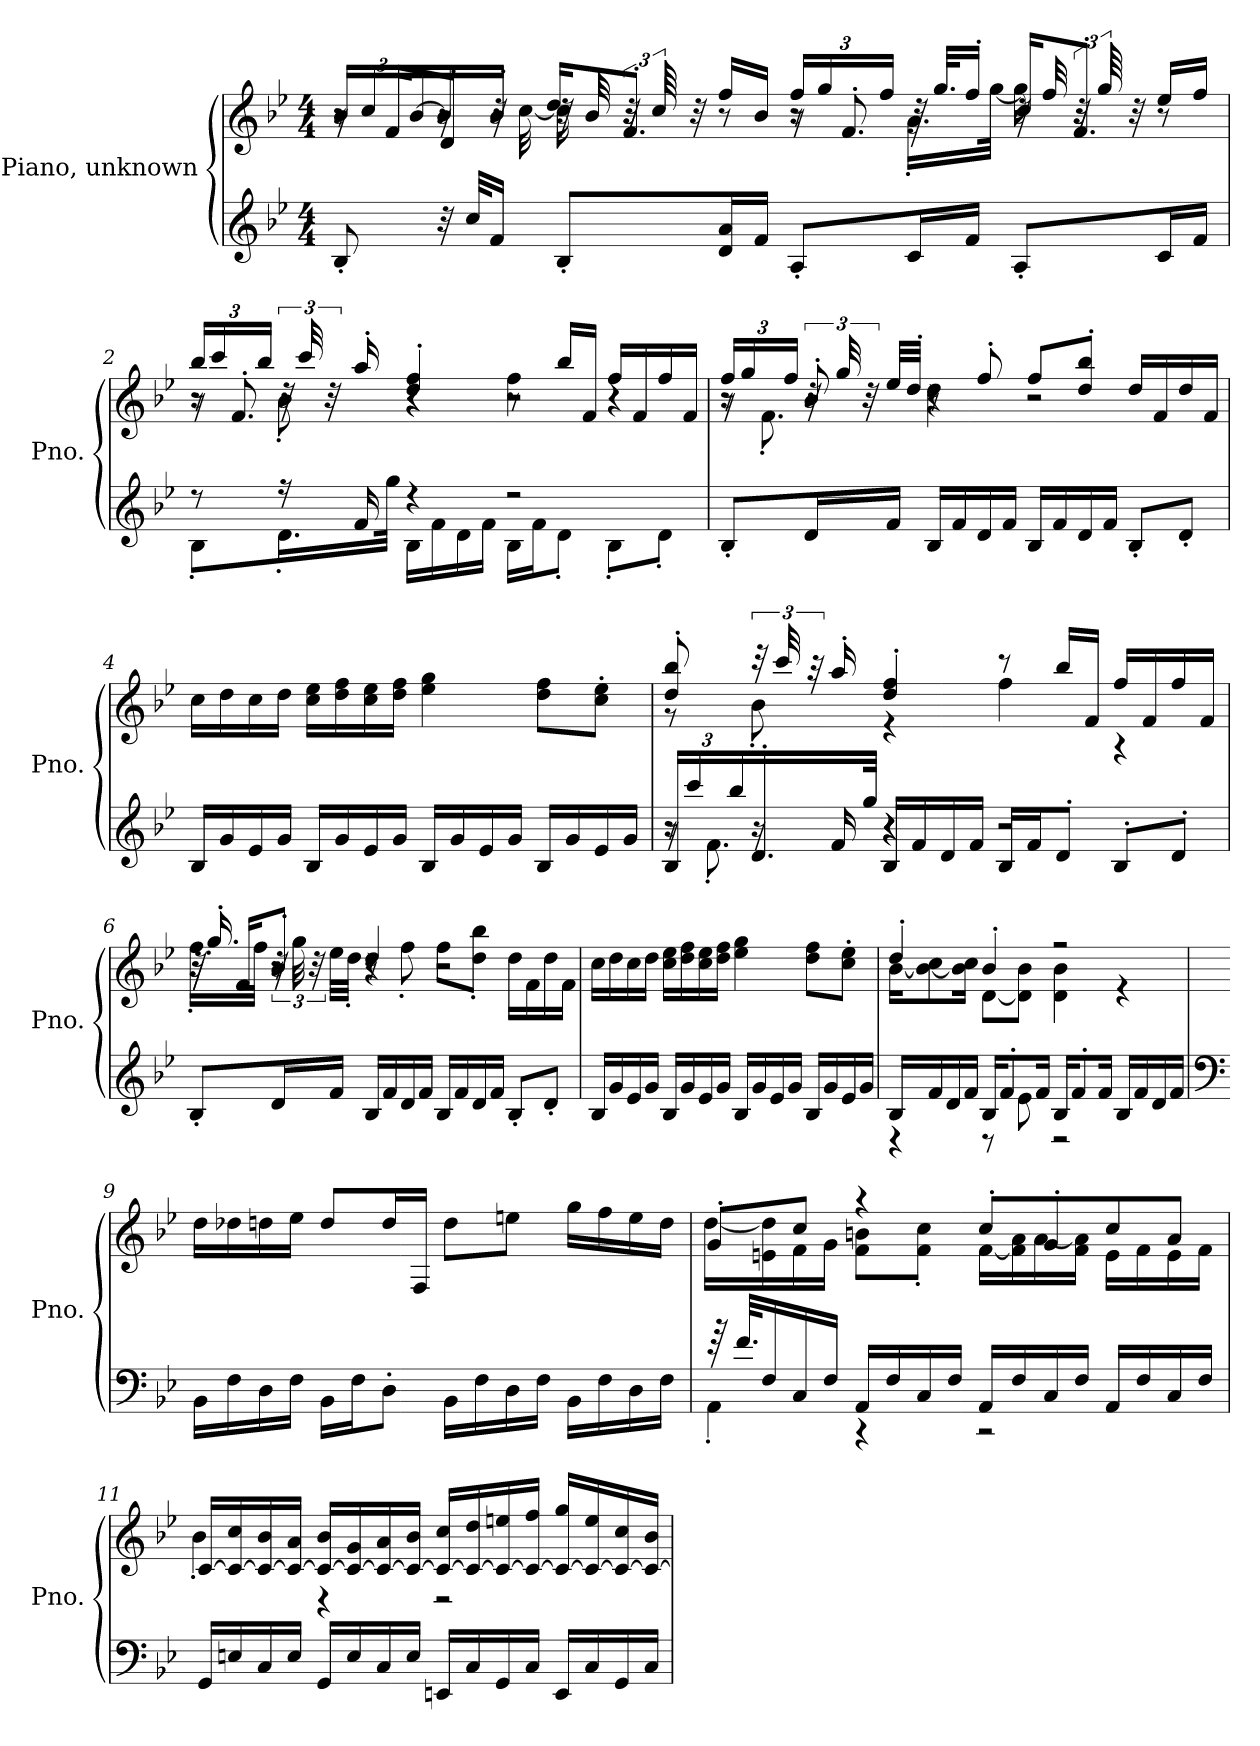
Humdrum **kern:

**kern	**kern
*part1	*part1
*staff2	*staff1
*I"Piano, unknown	*
*I'Pno.	*
*clefG2	*clefG2
*k[b-e-]	*k[b-e-]
*M4/4	*M4/4
*MM120	*MM120
*	*Xbrackettup
=1	=1
*	*^
*	*	*^
8B-'/	24b-/LL	8r	16r
.	24cc/	.	.
.	.	.	16f/KL
.	[24b-/	.	.
32r	16b-/]	16r	8d'/J
32cc/KLL	.	.	.
16f/JJ	16b-'/JJ	32r	.
.	.	[32cc\	.
8B-'/L	32r	16cc\]	16dd/KL
.	32b-/	.	.
*	*brackettup	*	*
.	48r	16r	8.f'/J
.	96cc/	.	.
.	32r	.	.
16d/ 16a/L	16ff/LL	8r	.
16f/JJ	16b-/JJ	.	.
*	*Xbrackettup	*	*
8A'/L	24ff/LL	8r	16r
.	24gg/	.	.
.	.	.	8.f'/
.	24ff/JJ	.	.
16c/L	64r	16.a'\LL	.
.	32.gg/KLL	.	.
16f/JJ	16ff'/JJ	.	.
.	.	[32gg\JJk	.
8A'/L	32r	16gg\]	16cc/KL
.	32ff/	.	.
*	*brackettup	*	*
.	48r	16r	8.f'/J
.	96gg/	.	.
.	32r	.	.
16c/L	16ee-/LL	8r	.
16f/JJ	16ff/JJ	.	.
!!LO:LB:g=z	!!	!!
=2	=2	=2	=2
*^	*	*	*
*	*	*Xbrackettup	*	*
8r	8B-'\L	24bb-/LL	8r	16r
.	.	24ccc/	.	.
.	.	.	.	8.f'/
.	.	24bb-/JJ	.	.
*	*	*brackettup	*	*
16r	16.d'\L	48r	8b-'\	.
.	.	48ccc/	.	.
.	.	48r	.	.
16f/	.	16aa'/	.	.
.	32gg\JJk	.	.	.
4r	16B-\LL	4dd/' 4ff/'	4r	4r
.	16f\	.	.	.
.	16d\	.	.	.
.	16f\JJ	.	.	.
2r	16B-\LL	8r	4ff\	2r
.	16f\J	.	.	.
.	8d'\J	16bb-/LL	.	.
.	.	16f/JJ	.	.
.	8B-'\L	16ff/LL	4r	.
.	.	16f/	.	.
.	8d'\J	16ff/	.	.
.	.	16f/JJ	.	.
*v	*v	*	*	*
=3	=3	=3	=3
*	*Xbrackettup	*	*
8B-'/L	24ff/LL	16r	8r
.	24gg/	.	.
.	.	8.f'\	.
.	24ff/JJ	.	.
*	*brackettup	*	*
16d/L	48r	.	8b-'/
.	48gg/	.	.
.	48r	.	.
16f/JJ	32ee-/LLL	.	.
.	32dd'/JJJ	.	.
16B-/LL	8r	4dd\	4r
16f/	.	.	.
16d/	8ff'/	.	.
16f/JJ	.	.	.
16B-/LL	8ff/L	2r	2r
16f/	.	.	.
16d/	8dd/' 8bb-/'J	.	.
16f/JJ	.	.	.
8B-'/L	16dd/LL	.	.
.	16f/	.	.
8d'/J	16dd/	.	.
.	16f/JJ	.	.
*	*v	*v	*v
!!LO:LB:g=z
=4	=4
16B-/LL	16cc\LL
16g/	16dd\
16e-/	16cc\
16g/JJ	16dd\JJ
16B-/LL	16cc\ 16ee-\LL
16g/	16dd\ 16ff\
16e-/	16cc\ 16ee-\
16g/JJ	16dd\ 16ff\JJ
16B-/LL	4ee-\ 4gg\
16g/	.
16e-/	.
16g/JJ	.
16B-/LL	8dd\ 8ff\L
16g/	.
16e-/	8cc\' 8ee-\'J
16g/JJ	.
=5	=5
*Xbrackettup	*
*^	*^
*	*^	*	*
24B-/LL	16r	8r	8dd/' 8bb-/'	8r
24ccc/	.	.	.	.
.	8.f'\	.	.	.
24bb-/	.	.	.	.
16.d'/	.	16r	48r	8b-'\
.	.	.	48ccc/	.
.	.	.	48r	.
.	.	16f/	16aa'/	.
32gg/JJk	.	.	.	.
16B-/LL	4r	4r	4dd/' 4ff/'	4r
16f/	.	.	.	.
16d/	.	.	.	.
16f/JJ	.	.	.	.
16B-/LL	2r	2r	8r	4ff\
16f/J	.	.	.	.
8d'/J	.	.	16bb-/LL	.
.	.	.	16f/JJ	.
8B-'/L	.	.	16ff/LL	4r
.	.	.	16f/	.
8d'/J	.	.	16ff/	.
.	.	.	16f/JJ	.
*v	*v	*v	*	*
!!LO:LB:g=z
=6	=6	=6
*	*	*^
8B-'/L	32r	16.ff'\LL	16r
.	16.gg'/	.	.
.	.	.	16f/KL
.	.	32ff\JJk	.
16d/L	8r	48r	8b-'/J
.	.	48gg\	.
.	.	48r	.
16f/JJ	.	32ee-\LLL	.
.	.	32dd'\JJJ	.
16B-/LL	4dd/	8r	4r
16f/	.	.	.
16d/	.	8ff'\	.
16f/JJ	.	.	.
16B-/LL	2r	8ff\L	2r
16f/	.	.	.
16d/	.	8dd\' 8bb-\'J	.
16f/JJ	.	.	.
8B-'/L	.	16dd\LL	.
.	.	16f\	.
8d'/J	.	16dd\	.
.	.	16f\JJ	.
*	*v	*v	*v
=7	=7
16B-/LL	16cc\LL
16g/	16dd\
16e-/	16cc\
16g/JJ	16dd\JJ
16B-/LL	16cc\ 16ee-\LL
16g/	16dd\ 16ff\
16e-/	16cc\ 16ee-\
16g/JJ	16dd\ 16ff\JJ
16B-/LL	4ee-\ 4gg\
16g/	.
16e-/	.
16g/JJ	.
16B-/LL	8dd\ 8ff\L
16g/	.
16e-/	8cc\' 8ee-\'J
16g/JJ	.
!!LO:LB:g=z
=8	=8
*^	*^
16B-/LL	4r	4dd'/	[16b-\KL
16f/	.	.	8b-\_ 8cc\
16d/	.	.	.
16f/JJ	.	.	16b-\] 16cc\Jk
16B-/KL	8r	4b-'/	[8d\L
8f'/	.	.	.
.	8e-\	.	8d\] 8b-\J
16f/Jk	.	.	.
16B-/KL	2r	2r	4d\ 4b-\
8f'/	.	.	.
16f/Jk	.	.	.
16B-/LL	.	.	4r
16f/	.	.	.
16d/	.	.	.
16f/JJ	.	.	.
*v	*v	*	*
*	*v	*v
=9	=9
*clefF4	*
16BB-\LL	16dd\LL
16F\	16dd-X\
16D\	16ddn\
16F\JJ	16ee-\JJ
16BB-\LL	8dd/L
16F\J	.
8D'\J	16dd/L
.	16F/JJ
16BB-\LL	8dd\L
16F\	.
16D\	8een\J
16F\JJ	.
16BB-\LL	16gg\LL
16F\	16ff\
16D\	16ee\
16F\JJ	16dd\JJ
!!LO:LB:g=z
=10	=10
*^	*^
64r	4AA'\	8g'/L	[16dd\LL
32.f/KLL	.	.	.
16F/	.	.	16en\ 16dd\]
16C/	.	8cc/J	16f\
16F/JJ	.	.	16g\JJ
16AA/LL	4r	4r	8f\ 8bn\L
16F/	.	.	.
16C/	.	.	8f\' 8cc\'J
16F/JJ	.	.	.
16AA/LL	2r	8cc'/L	[16f\LL
16F/	.	.	16f\] 16a\
16C/	.	8g'/	[16a\
16F/JJ	.	.	16f\ 16a\]JJ
16AA/LL	.	8cc/	16e\LL
16F/	.	.	16f\
16C/	.	8a/J	16e\
16F/JJ	.	.	16f\JJ
*v	*v	*	*
=11	=11	=11
16GG/LL	[16c/LL	4b-'\
16En/	16c/_ 16cc/	.
16C/	16c/_ 16b-/	.
16E/JJ	16c/_ 16a/JJ	.
16GG/LL	16c/_ 16b-/LL	4r
16E/	16c/_ 16g/	.
16C/	16c/_ 16a/	.
16E/JJ	16c/_ 16b-/JJ	.
16EEn/LL	16c/_ 16cc/LL	2r
16C/	16c/_ 16dd/	.
16GG/	16c/_ 16een/	.
16C/JJ	16c/_ 16ff/JJ	.
16EE/LL	16c/_ 16gg/LL	.
16C/	16c/_ 16ee/	.
16GG/	16c/_ 16cc/	.
16C/JJ	16c/_ 16b-/JJ	.
*	*v	*v
=	=
*-	*-
